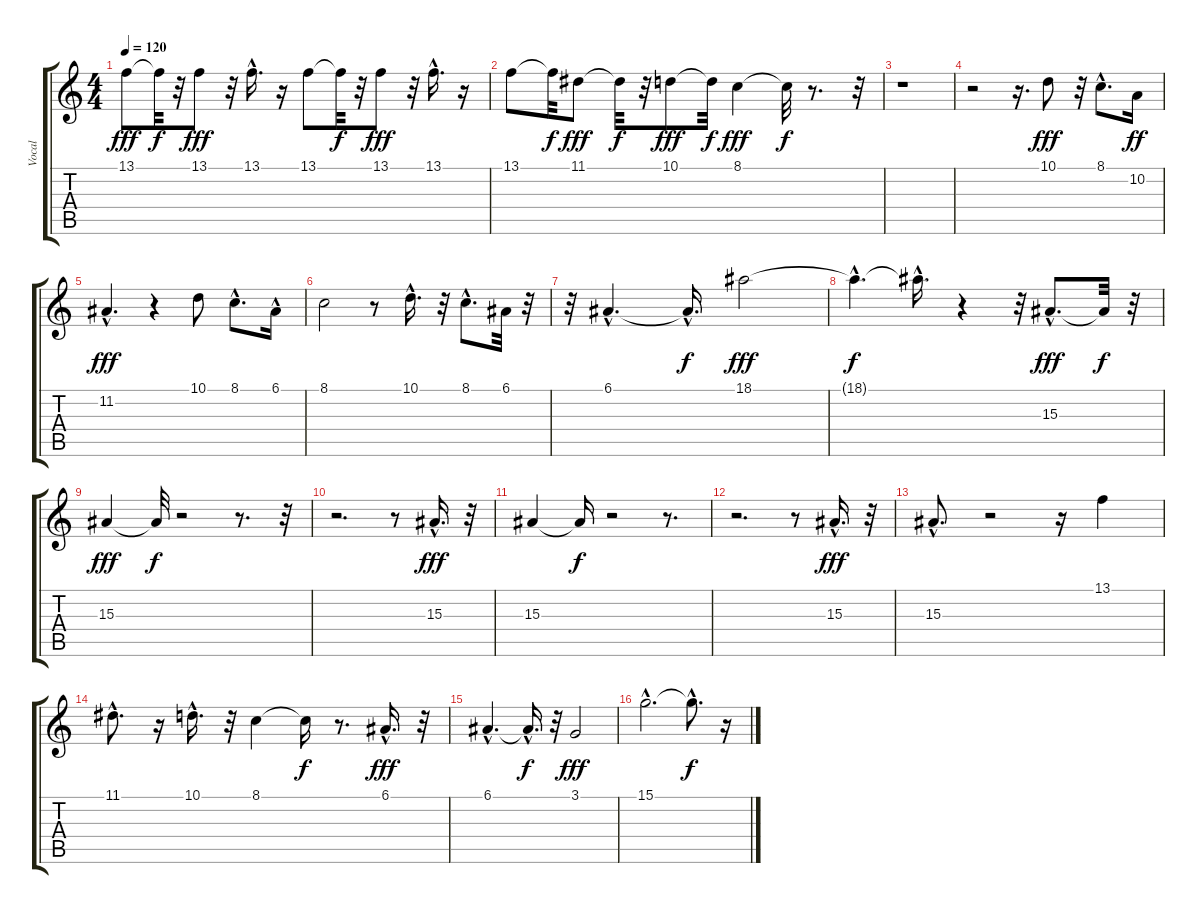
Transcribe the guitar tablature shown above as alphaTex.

\track ("Vocal" "Vocal") {instrument clarinet}
\staff {score tabs}
\tuning (E4 B3 G3 D3 A2 E2) {hide}
\ts (4 4)
\tempo 120
\clef g2
\ks c
13.1.8{dy fff} 13.1{t}.32{dy f} r.32 13.1.8{dy fff} r.32 13.1{hac}.16{d} r.16 13.1.8 13.1{t}.32{dy f} r.32 13.1.8{dy fff} r.32 13.1{hac}.16{d} r.16 |
13.1.8 13.1{t}.32{dy f} 11.1.8{dy fff} 11.1{t}.32{dy f} r.32 10.1.8{dy fff} 10.1{t}.32{dy f} 8.1.4{dy fff} 8.1{t}.32{dy f} r.8{d} r.32 |
r.1 |
r.2 r.16{d} 10.1.8{dy fff} r.32 8.1{hac}.8{d} 10.2.16{dy ff} |
11.2{hac}.4{d dy fff} r.4 10.1.8 8.1{hac}.8{d} 6.1{hac}.16 |
8.1.2 r.8 10.1{hac}.16{d} r.32 8.1{hac}.8{d} 6.1.32 r.32 |
r.32 6.1{hac}.4{d} 6.1{hac t}.16{d dy f} 18.1.2{dy fff} |
18.1{hac t}.4{d dy f} 18.1{hac t}.16{d} r.4 r.32 15.3{hac}.8{d dy fff} 15.3{t}.32{dy f} r.32 |
15.3.4{dy fff} 15.3{t}.32{dy f} r.2 r.8{d} r.32 |
r.2{d} r.8 15.3{hac}.16{d dy fff} r.32 |
15.3.4 15.3{t}.16{dy f} r.2 r.8{d} |
r.2{d} r.8 15.3{hac}.16{d dy fff} r.32 |
15.3{hac}.8{d} r.2 r.16 13.1.4 |
11.1{hac}.8{d} r.16 10.1{hac}.16{d} r.32 8.1.4 8.1{t}.16{dy f} r.8{d} 6.1{hac}.16{d dy fff} r.32 |
6.1{hac}.4{d} 6.1{hac t}.16{d dy f} r.32 3.1.2{dy fff} |
15.1{hac}.2{d} 15.1{hac t}.8{d dy f} r.16
